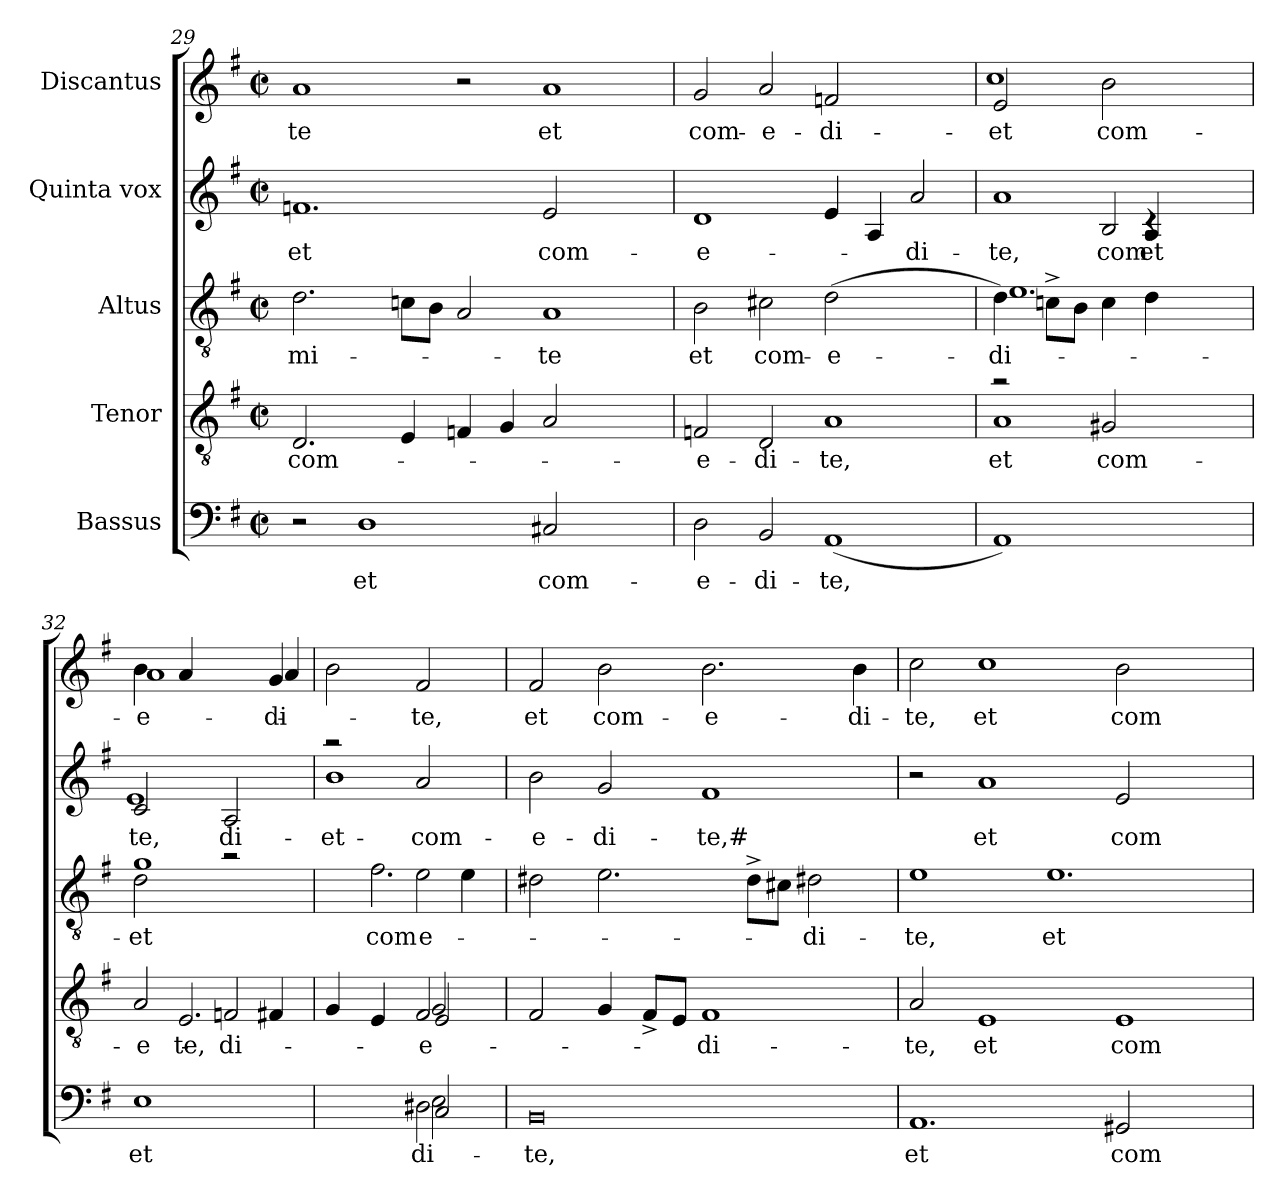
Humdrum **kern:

**kern	**text	**kern	**text	**kern	**text	**kern	**text	**kern	**text
*part5	*part5	*part4	*part4	*part3	*part3	*part2	*part2	*part1	*part1
*staff5	*staff5	*staff4	*staff4	*staff3	*staff3	*staff2	*staff2	*staff1	*staff1
*I"Bassus	*	*I"Tenor	*	*I"Altus	*	*I"Quinta vox	*	*I"Discantus	*
*clefF4	*	*clefGv2	*	*clefGv2	*	*clefG2	*	*clefG2	*
*k[f#]	*	*k[f#]	*	*k[f#]	*	*k[f#]	*	*k[f#]	*
*G:	*	*G:	*	*G:	*	*G:	*	*G:	*
*M2/2	*	*M2/2	*	*M2/2	*	*M2/2	*	*M2/2	*
*met(c|)	*	*met(c|)	*	*met(c|)	*	*met(c|)	*	*met(c|)	*
=29	=29	=29	=29	=29	=29	=29	=29	=29	=29
!	!	!	!LO:LY:b	!	!LO:LY:b	!	!LO:LY:b	!	!LO:LY:b
2r	.	2.D/	com-	2.d\	-mi-	1.fn	et	1a	-te
!	!LO:LY:b	!	!	!	!	!	!	!	!
1D	et	.	.	.	.	.	.	.	.
.	.	4E/	.	8cn\L	.	.	.	.	.
.	.	.	.	8B\J	.	.	.	.	.
.	.	4Fn/	.	2A/	.	.	.	2r	.
.	.	4G/	.	.	.	.	.	.	.
!	!LO:LY:b	!	!	!	!LO:LY:b	!	!LO:LY:b	!	!LO:LY:b
2C#X/	com-	2A/	.	1A	-te	2e/	com-	1a	et
2ryy	.	2ryy	.	.	.	2ryy	.	.	.
=30	=30	=30	=30	=30	=30	=30	=30	=30	=30
!	!LO:LY:b	!	!LO:LY:b	!	!LO:LY:b	!	!LO:LY:b	!	!LO:LY:b
2D\	-e-	2F/	-e-	2B\	et	1d	-e-	2g/	com-
!	!LO:LY:b	!	!LO:LY:b	!	!LO:LY:b	!	!	!	!LO:LY:b
2BB/	-di-	2D/	-di-	2c#X\	com-	.	.	2a/	-e-
!	!LO:LY:b	!	!LO:LY:b	!	!LO:LY:b	!	!	!	!LO:LY:b
(<1AA	-te,	1A	-te,	(>2d\	-e-	4e/	.	2fn/	-di-
.	.	.	.	.	.	4A/	.	.	.
!	!	!	!	!	!	!	!LO:LY:b	!	!
.	.	.	.	2ryy	.	2a/	-di-	2ryy	.
!!LO:LB:g=z
=31	=31	=31	=31	=31	=31	=31	=31	=31	=31
*	*	*^	*	*	*	*	*	*	*
!	!	!	!	!LO:LY:b	!	!LO:LY:b	!	!LO:LY:b	!	!LO:LY:b
*	*	*	*	*	*^	*	*^	*	*^	*
*	*	*	*	*	*	*	*	*	*^	*	*	*	*
*	*	*	*	*	*	*	*	*	*	*^	*	*	*	*
!	!	!	!	!	!	!	!	!	!	!	!	!	!	!	!LO:LY:b
1AA)	.	2ra	1A	-et	4d\)	1.e	-di-	1a	2.ryy	2.ryy	2ryy	-te,	2e/	1cc	-et
.	.	.	.	.	8cn^<\L	.	.	.	.	.	.	.	.	.	.
.	.	.	.	.	8B\J	.	.	.	.	.	.	.	.	.	.
!	!	!	!	!LO:LY:b	!	!	!	!	!	!	!	!LO:LY:b	!	!	!LO:LY:b
.	.	2G#X/	.	com-	4c\	.	.	.	.	.	2B/	com-	2b\	.	com-
!	!	!	!	!	!	!	!	!	!	!	!	!LO:LY:b	!	!	!
.	.	.	.	.	4d\	.	.	.	4rc	4A/	.	et	.	.	.
2ryy	.	2ryy	2ryy	.	2ryy	.	.	2ryy	2ryy	2ryy	2ryy	.	2ryy	2ryy	.
=32	=32	=32	=32	=32	=32	=32	=32	=32	=32	=32	=32	=32	=32	=32	=32
!	!LO:LY:b	!	!	!LO:LY:b	!	!	!LO:LY:b	!	!	!	!	!	!	!	!
*	*	*	*^	*	*	*	*	*	*	*	*	*	*	*	*
!	!	!	!	!	!	!	!	!LO:LY:b	!	!	!	!	!LO:LY:b	!	!	!
!	!	!	!	!	!	!	!	!	!	!	!	!	!LO:LY:b	!	!	!LO:LY:b
*	*	*	*	*	*	*	*	*	*	*v	*v	*v	*	*^	*^	*
1E	et	2A/	4ryy	2.ryy	e-	2d\	1g	et	2c/	1e	-te,	4b\	1a	2.ryy	2.ryy	e-
!	!	!	!	!	!LO:LY:b	!	!	!	!	!	!	!	!	!	!	!
.	.	.	2.E/	.	-te,	.	.	.	.	.	.	4a/	.	.	.	.
!	!	!	!	!	!LO:LY:b	!	!	!	!	!	!LO:LY:b	!	!	!	!	!
.	.	2F/	.	.	-di-	2ra	.	.	2A/	.	-di-	2ryy	.	.	.	.
!	!	!	!	!	!	!	!	!	!	!	!	!	!	!	!	!LO:LY:b
.	.	.	.	4F#/	.	.	.	.	.	.	.	.	.	4g/	4a/	-di-
=33	=33	=33	=33	=33	=33	=33	=33	=33	=33	=33	=33	=33	=33	=33	=33	=33
*^	*	*	*	*	*	*	*^	*	*	*	*	*	*	*	*	*
*	*^	*	*	*	*	*	*	*	*	*	*	*	*	*	*	*	*	*
!	!	!	!	!	!	!	!	!	!	!	!	!	!	!LO:LY:b	!	!	!	!	!
*	*	*	*	*	*	*	*	*	*	*	*	*	*	*	*v	*v	*v	*v	*
2ryy	2ryy	2ryy	.	4G/	2ryy	2ryy	.	4ryy	2.ryy	2ryy	.	2raa	1b	-et	2b\	.
!	!	!	!	!	!	!	!	!	!	!	!LO:LY:b	!	!	!	!	!
.	.	.	.	4E/	.	.	.	2.f#\	.	.	com-	.	.	.	.	.
!	!	!	!LO:LY:b	!	!	!	!	!	!	!	!	!	!	!	!	!
!	!	!	!LO:LY:b	!	!	!	!	!	!	!	!	!	!	!	!	!
!	!	!	!LO:LY:b	!	!	!	!LO:LY:b	!	!	!	!	!	!	!	!	!
!	!	!	!	!	!	!	!LO:LY:b	!	!	!	!	!	!	!	!	!
!	!	!	!	!	!	!	!LO:LY:b	!	!	!	!LO:LY:b	!	!	!LO:LY:b	!	!LO:LY:b
2D#X\	2E\	2C/	-di-	2F#/	2G/	2E/	-e-	.	.	2e\	-e-	2a/	.	com-	2f#/	-te,
.	.	.	.	.	.	.	.	.	4e\	.	.	.	.	.	.	.
*v	*v	*v	*	*	*	*	*	*	*v	*v	*	*v	*v	*	*	*
*	*	*v	*v	*v	*	*	*	*	*	*	*	*
=34	=34	=34	=34	=34	=34	=34	=34	=34	=34	=34
!	!LO:LY:b	!	!	!	!	!	!	!LO:LY:b	!	!LO:LY:b
*	*	*	*	*v	*v	*	*	*	*	*
0BB	-te,	2F#/	.	2d#X\	.	2b\	e-	2f#/	et
!	!	!	!	!	!	!	!LO:LY:b	!	!LO:LY:b
.	.	4G/	.	2.e\	.	2g/	-di-	2b\	com-
.	.	8F#^</L	.	.	.	.	.	.	.
.	.	8E/J	.	.	.	.	.	.	.
!	!	!	!LO:LY:b	!	!	!	!LO:LY:b	!	!LO:LY:b
.	.	1F#	-di-	.	.	1f#	-te,#	2.b\	-e-
.	.	.	.	8d#^>\L	.	.	.	.	.
.	.	.	.	8c#\J	.	.	.	.	.
!	!	!	!	!	!LO:LY:b	!	!	!	!
.	.	.	.	2d#X\	-di-	.	.	.	.
!	!	!	!	!	!	!	!	!	!LO:LY:b
.	.	.	.	.	.	.	.	4b\	-di-
!!LO:PB:g=z
=35	=35	=35	=35	=35	=35	=35	=35	=35	=35
!	!LO:LY:b	!	!LO:LY:b	!	!LO:LY:b	!	!	!	!LO:LY:b
1.AA	et	2A/	-te,	1e	-te,	2r	.	2cc\	-te,
!	!	!	!LO:LY:b	!	!	!	!LO:LY:b	!	!LO:LY:b
.	.	1E	et	.	.	1a	et	1cc	et
!	!	!	!	!	!LO:LY:b	!	!	!	!
.	.	.	.	1.e	et	.	.	.	.
!	!LO:LY:b	!	!LO:LY:b	!	!	!	!LO:LY:b	!	!LO:LY:b
2GG#X/	com-	1E	com-	.	.	2e/	com-	2b\	com-
2ryy	.	.	.	.	.	2ryy	.	2ryy	.
=	=	=	=	=	=	=	=	=	=
*-	*-	*-	*-	*-	*-	*-	*-	*-	*-
